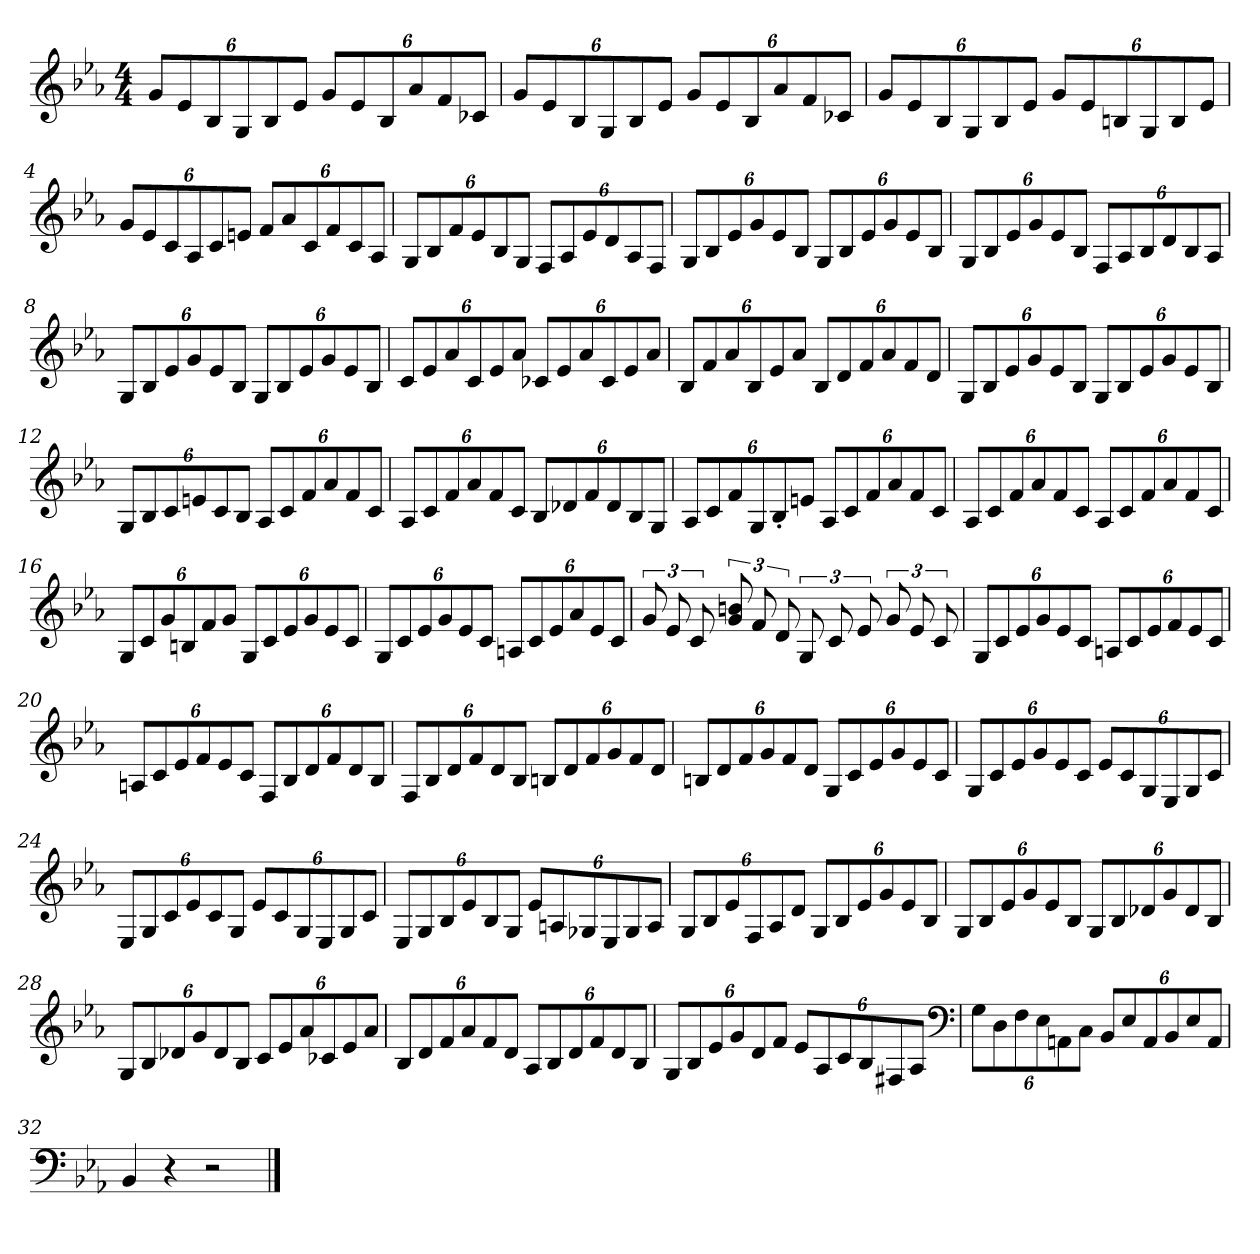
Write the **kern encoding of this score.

**kern
*part1
*staff1
*clefG2
*k[b-e-a-]
*M4/4
=1
12g/L
12e-/
12B-/
12G/
12B-/
12e-/J
12g/L
12e-/
12B-/
12a-/
12f/
12c-X/J
=2
12g/L
12e-/
12B-/
12G/
12B-/
12e-/J
12g/L
12e-/
12B-/
12a-/
12f/
12c-X/J
=3
12g/L
12e-/
12B-/
12G/
12B-/
12e-/J
12g/L
12e-/
12Bn/
12G/
12B/
12e-/J
=4
12g/L
12e-/
12c/
12A-/
12c/
12en/J
12f/L
12a-/
12c/
12f/
12c/
12A-/J
=5
12G/L
12B-/
12f/
12e-/
12B-/
12G/J
12F/L
12A-/
12e-/
12d/
12A-/
12F/J
=6
12G/L
12B-/
12e-/
12g/
12e-/
12B-/J
12G/L
12B-/
12e-/
12g/
12e-/
12B-/J
=7
12G/L
12B-/
12e-/
12g/
12e-/
12B-/J
12F/L
12A-/
12B-/
12d/
12B-/
12A-/J
=8
12G/L
12B-/
12e-/
12g/
12e-/
12B-/J
12G/L
12B-/
12e-/
12g/
12e-/
12B-/J
=9
12c/L
12e-/
12a-/
12c/
12e-/
12a-/J
12c-X/L
12e-/
12a-/
12c-/
12e-/
12a-/J
=10
12B-/L
12f/
12a-/
12B-/
12e-/
12a-/J
12B-/L
12d/
12f/
12a-/
12f/
12d/J
=11
12G/L
12B-/
12e-/
12g/
12e-/
12B-/J
12G/L
12B-/
12e-/
12g/
12e-/
12B-/J
=12
12G/L
12B-/
12c/
12en/
12c/
12B-/J
12A-/L
12c/
12f/
12a-/
12f/
12c/J
=13
12A-/L
12c/
12f/
12a-/
12f/
12c/J
12B-/L
12d-X/
12f/
12d-/
12B-/
12G/J
=14
12A-/L
12c/
12f/
12G/
12B-'/
12en/J
12A-/L
12c/
12f/
12a-/
12f/
12c/J
=15
12A-/L
12c/
12f/
12a-/
12f/
12c/J
12A-/L
12c/
12f/
12a-/
12f/
12c/J
=16
12G/L
12c/
12g/
12Bn/
12f/
12g/J
12G/L
12c/
12e-/
12g/
12e-/
12c/J
=17
12G/L
12c/
12e-/
12g/
12e-/
12c/J
12An/L
12c/
12e-/
12a-/
12e-/
12c/J
=18
12g/
12e-/
12c/
12g/ 12bn/
12f/
12d/
12G/
12c/
12e-/
12g/
12e-/
12c/
=19
12G/L
12c/
12e-/
12g/
12e-/
12c/J
12An/L
12c/
12e-/
12f/
12e-/
12c/J
=20
12An/L
12c/
12e-/
12f/
12e-/
12c/J
12F/L
12B-/
12d/
12f/
12d/
12B-/J
=21
12F/L
12B-/
12d/
12f/
12d/
12B-/J
12Bn/L
12d/
12f/
12g/
12f/
12d/J
=22
12Bn/L
12d/
12f/
12g/
12f/
12d/J
12G/L
12c/
12e-/
12g/
12e-/
12c/J
=23
12G/L
12c/
12e-/
12g/
12e-/
12c/J
12e-/L
12c/
12G/
12E-/
12G/
12c/J
=24
12E-/L
12G/
12c/
12e-/
12c/
12G/J
12e-/L
12c/
12G/
12E-/
12G/
12c/J
=25
12E-/L
12G/
12B-/
12e-/
12B-/
12G/J
12e-/L
12An/
12G-X/
12E-/
12G-/
12A/J
=26
12G/L
12B-/
12e-/
12F/
12A-/
12d/J
12G/L
12B-/
12e-/
12g/
12e-/
12B-/J
=27
12G/L
12B-/
12e-/
12g/
12e-/
12B-/J
12G/L
12B-/
12d-X/
12g/
12d-/
12B-/J
=28
12G/L
12B-/
12d-X/
12g/
12d-/
12B-/J
12c/L
12e-/
12a-/
12c-X/
12e-/
12a-/J
=29
12B-/L
12d/
12f/
12a-/
12f/
12d/J
12A-/L
12B-/
12d/
12f/
12d/
12B-/J
=30
12G/L
12B-/
12e-/
12g/
12d/
12f/J
12e-/L
12A-/
12c/
12B-/
12F#X/
12A-/J
*clefF4
=31
12G\L
12D\
12F\
12E-\
12AAn\
12C\J
12BB-/L
12E-/
12AA/
12BB-/
12E-/
12AA/J
=32
4BB-/
4r
2r
==
*-
